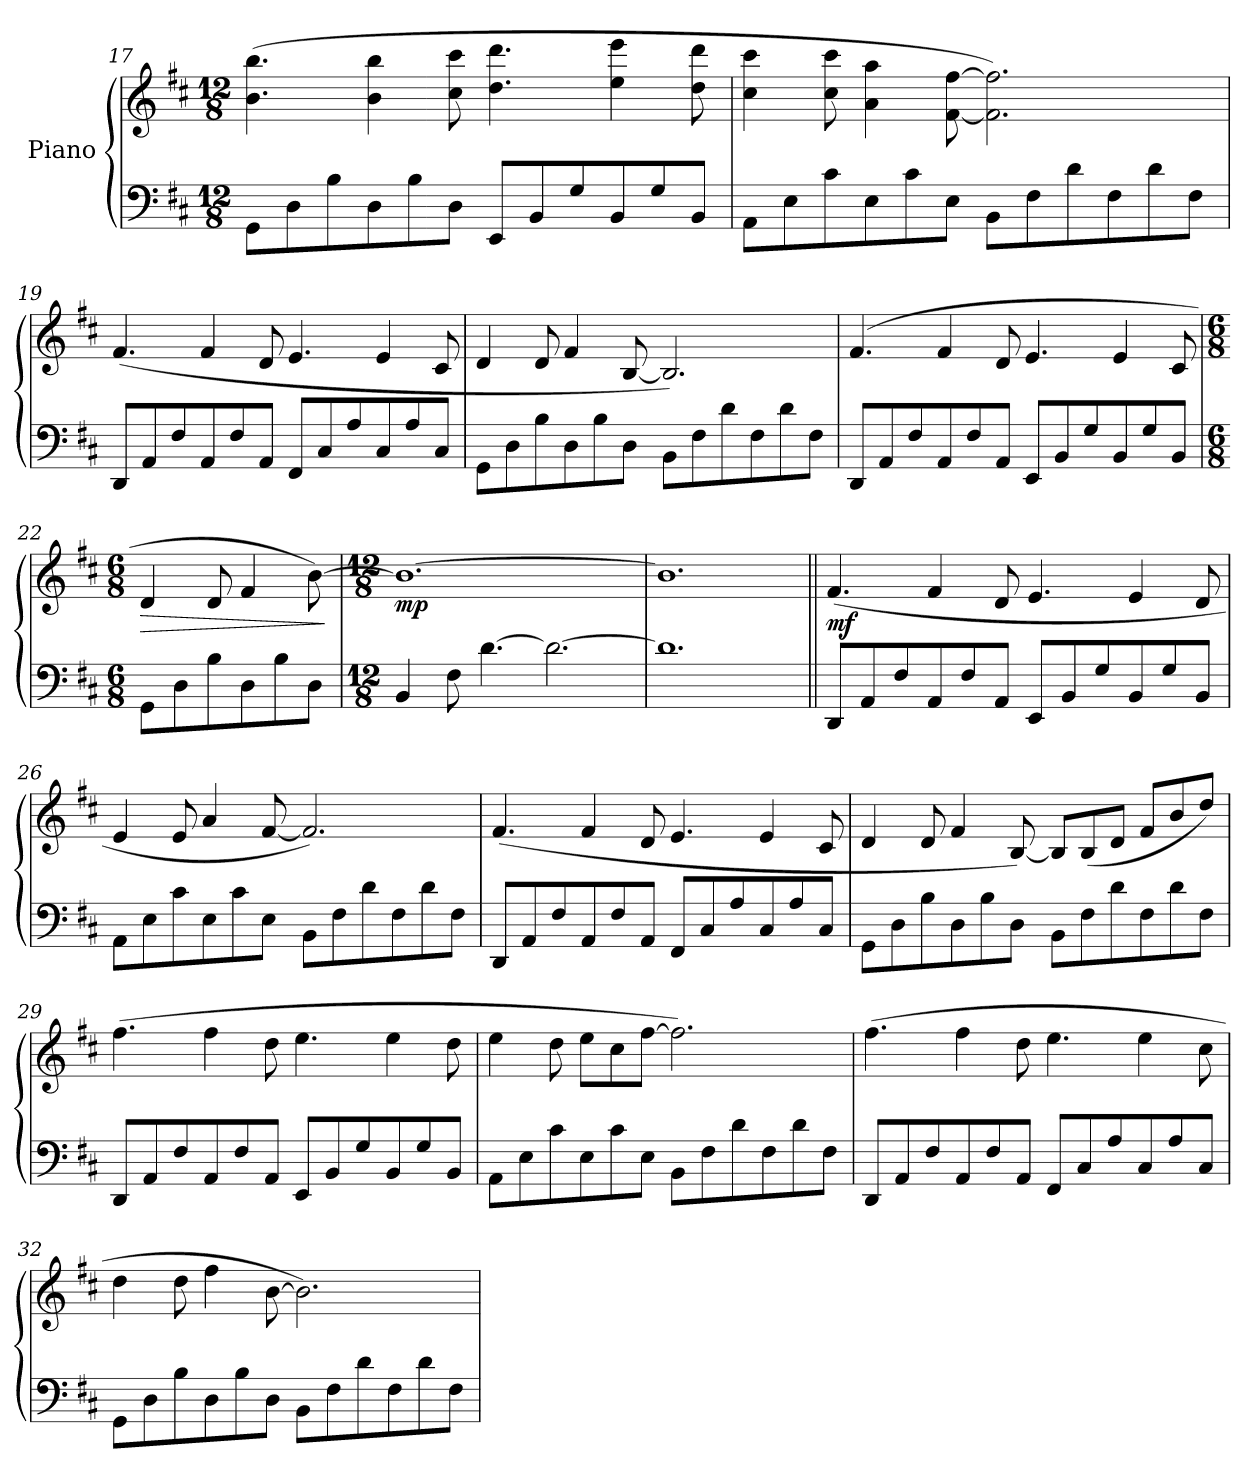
**kern	**kern	**dynam
*part1	*part1	*part1
*staff2	*staff1	*staff1/2
*I"Piano	*	*
*clefF4	*clefG2	*
*k[f#c#]	*k[f#c#]	*
*D:	*D:	*
*M12/8	*M12/8	*
=17	=17	=17
8GG\L	(>4.b\ 4.bb\	.
8D\	.	.
8B\	.	.
8D\	4b\ 4bb\	.
8B\	.	.
8D\J	8cc#\ 8ccc#\	.
8EE/L	4.dd\ 4.ddd\	.
8BB/	.	.
8G/	.	.
8BB/	4ee\ 4eee\	.
8G/	.	.
8BB/J	8dd\ 8ddd\	.
=18	=18	=18
8AA\L	4cc#\ 4ccc#\	.
8E\	.	.
8c#\	8cc#\ 8ccc#\	.
8E\	4a\ 4aa\	.
8c#\	.	.
8E\J	[8f#\ [8ff#\	.
8BB\L	2.f#\] 2.ff#\])	.
8F#\	.	.
8d\	.	.
8F#\	.	.
8d\	.	.
8F#\J	.	.
!!LO:LB:g=z
=19	=19	=19
8DD/L	(>4.f#/	.
8AA/	.	.
8F#/	.	.
8AA/	4f#/	.
8F#/	.	.
8AA/J	8d/	.
8FF#/L	4.e/	.
8C#/	.	.
8A/	.	.
8C#/	4e/	.
8A/	.	.
8C#/J	8c#/	.
=20	=20	=20
8GG\L	4d/	.
8D\	.	.
8B\	8d/	.
8D\	4f#/	.
8B\	.	.
8D\J	[8B/	.
8BB\L	2.B/])	.
8F#\	.	.
8d\	.	.
8F#\	.	.
8d\	.	.
8F#\J	.	.
=21	=21	=21
8DD/L	(>4.f#/	.
8AA/	.	.
8F#/	.	.
8AA/	4f#/	.
8F#/	.	.
8AA/J	8d/	.
8EE/L	4.e/	.
8BB/	.	.
8G/	.	.
8BB/	4e/	.
8G/	.	.
8BB/J	8c#/	.
!!LO:LB:g=z
=22	=22	=22
*M6/8	*M6/8	*
!	!	!LO:HP:b
8GG\L	4d/	>
8D\	.	.
8B\	8d/	.
8D\	4f#/	.
8B\	.	.
8D\J	[8b\)	.
.	.	]
=23	=23	=23
*M12/8	*M12/8	*
!	!	!LO:DY:b
4BB/	1.b_	mp
8F#\	.	.
[4.d\	.	.
2.d\_	.	.
=24	=24	=24
1.d]	1.b]	.
=25||	=25||	=25||
!	!	!LO:DY:b
8DD/L	(>4.f#/	mf
8AA/	.	.
8F#/	.	.
8AA/	4f#/	.
8F#/	.	.
8AA/J	8d/	.
8EE/L	4.e/	.
8BB/	.	.
8G/	.	.
8BB/	4e/	.
8G/	.	.
8BB/J	8d/	.
=26	=26	=26
8AA\L	4e/	.
8E\	.	.
8c#\	8e/	.
8E\	4a/	.
8c#\	.	.
8E\J	[8f#/	.
8BB\L	2.f#/])	.
8F#\	.	.
8d\	.	.
8F#\	.	.
8d\	.	.
8F#\J	.	.
!!LO:LB:g=z
=27	=27	=27
8DD/L	(>4.f#/	.
8AA/	.	.
8F#/	.	.
8AA/	4f#/	.
8F#/	.	.
8AA/J	8d/	.
8FF#/L	4.e/	.
8C#/	.	.
8A/	.	.
8C#/	4e/	.
8A/	.	.
8C#/J	8c#/	.
=28	=28	=28
8GG\L	4d/	.
8D\	.	.
8B\	8d/	.
8D\	4f#/	.
8B\	.	.
8D\J	[8B/)	.
8BB\L	8B/L]	.
8F#\	(<8B/	.
8d\	8d/J	.
8F#\	8f#/L	.
8d\	8b/	.
8F#\J	8dd/J)	.
=29	=29	=29
8DD/L	(>4.ff#\	.
8AA/	.	.
8F#/	.	.
8AA/	4ff#\	.
8F#/	.	.
8AA/J	8dd\	.
8EE/L	4.ee\	.
8BB/	.	.
8G/	.	.
8BB/	4ee\	.
8G/	.	.
8BB/J	8dd\	.
!!LO:LB:g=z
=30	=30	=30
8AA\L	4ee\	.
8E\	.	.
8c#\	8dd\	.
8E\	8ee\L	.
8c#\	8cc#\	.
8E\J	[8ff#\J	.
8BB\L	2.ff#\])	.
8F#\	.	.
8d\	.	.
8F#\	.	.
8d\	.	.
8F#\J	.	.
=31	=31	=31
8DD/L	(>4.ff#\	.
8AA/	.	.
8F#/	.	.
8AA/	4ff#\	.
8F#/	.	.
8AA/J	8dd\	.
8FF#/L	4.ee\	.
8C#/	.	.
8A/	.	.
8C#/	4ee\	.
8A/	.	.
8C#/J	8cc#\	.
=32	=32	=32
8GG\L	4dd\	.
8D\	.	.
8B\	8dd\	.
8D\	4ff#\	.
8B\	.	.
8D\J	[8b\	.
8BB\L	2.b\])	.
8F#\	.	.
8d\	.	.
8F#\	.	.
8d\	.	.
8F#\J	.	.
=	=	=
*-	*-	*-
